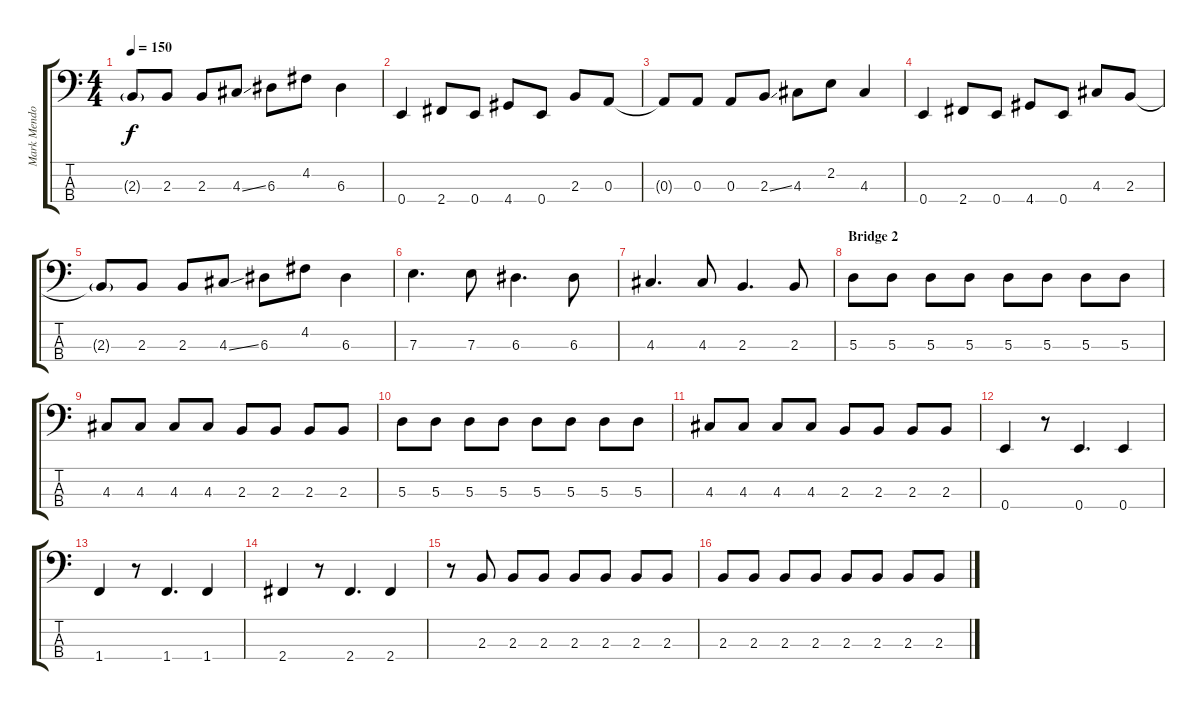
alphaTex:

\track ("Mark Mendoza - Bass" "Mark Mendo") {instrument electricbasspick}
\staff {score tabs}
\tuning (G2 D2 A1 E1) {hide}
\ts (4 4)
\tempo 150
\clef f4
\ks c
2.3{g t}.8{dy f} 2.3.8 2.3.8 4.3{ss}.8 6.3.8 4.2.8 6.3.4 |
0.4.4 2.4.8 0.4.8 4.4.8 0.4.8 2.3.8 0.3.8 |
0.3{t}.8 0.3.8 0.3.8 2.3{ss}.8 4.3.8 2.2.8 4.3.4 |
0.4.4 2.4.8 0.4.8 4.4.8 0.4.8 4.3.8 2.3.8 |
2.3{g t}.8 2.3.8 2.3.8 4.3{ss}.8 6.3.8 4.2.8 6.3.4 |
7.3.4{d} 7.3.8 6.3.4{d} 6.3.8 |
4.3.4{d} 4.3.8 2.3.4{d} 2.3.8 |
\section ("" "Bridge 2")
5.3.8 5.3.8 5.3.8 5.3.8 5.3.8 5.3.8 5.3.8 5.3.8 |
4.3.8 4.3.8 4.3.8 4.3.8 2.3.8 2.3.8 2.3.8 2.3.8 |
5.3.8 5.3.8 5.3.8 5.3.8 5.3.8 5.3.8 5.3.8 5.3.8 |
4.3.8 4.3.8 4.3.8 4.3.8 2.3.8 2.3.8 2.3.8 2.3.8 |
0.4.4 r.8 0.4.4{d} 0.4.4 |
1.4.4 r.8 1.4.4{d} 1.4.4 |
2.4.4 r.8 2.4.4{d} 2.4.4 |
r.8 2.3.8 2.3.8 2.3.8 2.3.8 2.3.8 2.3.8 2.3.8 |
2.3.8 2.3.8 2.3.8 2.3.8 2.3.8 2.3.8 2.3.8 2.3.8
